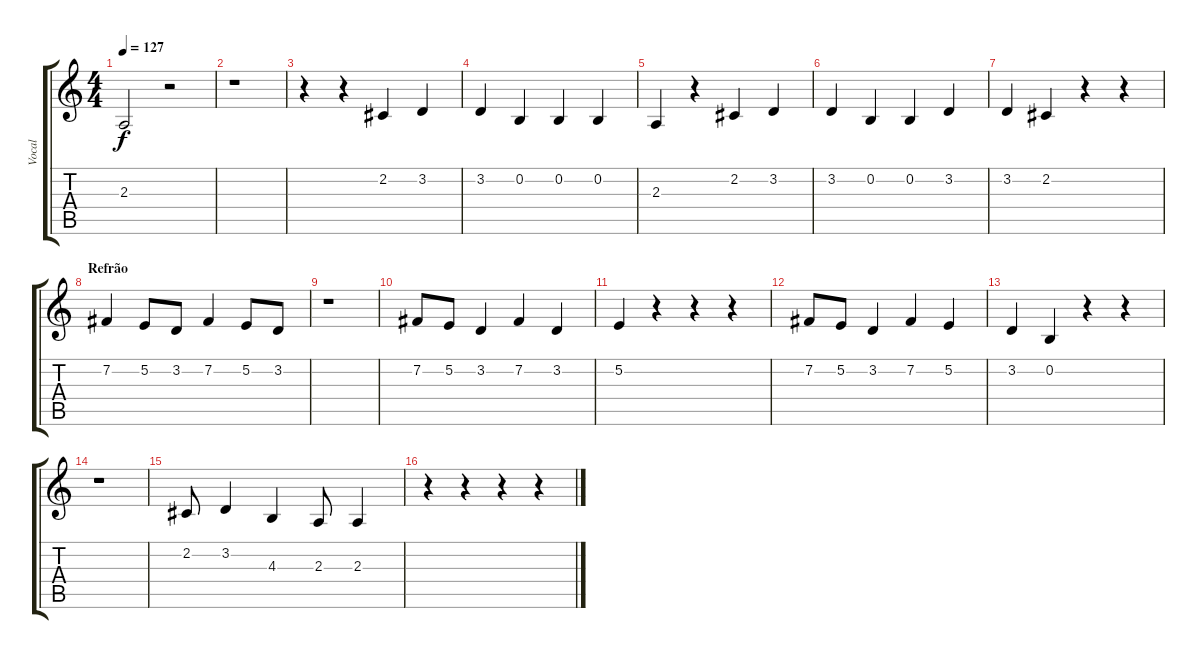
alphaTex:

\track ("Vocal" "Vocal") {instrument fx4atmosphere}
\staff {score tabs}
\tuning (E4 B3 G3 D3 A2 E2) {hide}
\ts (4 4)
\tempo 127
\clef g2
\ks c
2.3.2{dy f} r.2 |
r.1 |
r.4 r.4 2.2.4 3.2.4 |
3.2.4 0.2.4 0.2.4 0.2.4 |
2.3.4 r.4 2.2.4 3.2.4 |
3.2.4 0.2.4 0.2.4 3.2.4 |
3.2.4 2.2.4 r.4 r.4 |
\section ("" "Refrão")
7.2.4 5.2.8 3.2.8 7.2.4 5.2.8 3.2.8 |
r.1 |
7.2.8 5.2.8 3.2.4 7.2.4 3.2.4 |
5.2.4 r.4 r.4 r.4 |
7.2.8 5.2.8 3.2.4 7.2.4 5.2.4 |
3.2.4 0.2.4 r.4 r.4 |
r.1 |
2.2.8 3.2.4 4.3.4 2.3.8 2.3.4 |
r.4 r.4 r.4 r.4
